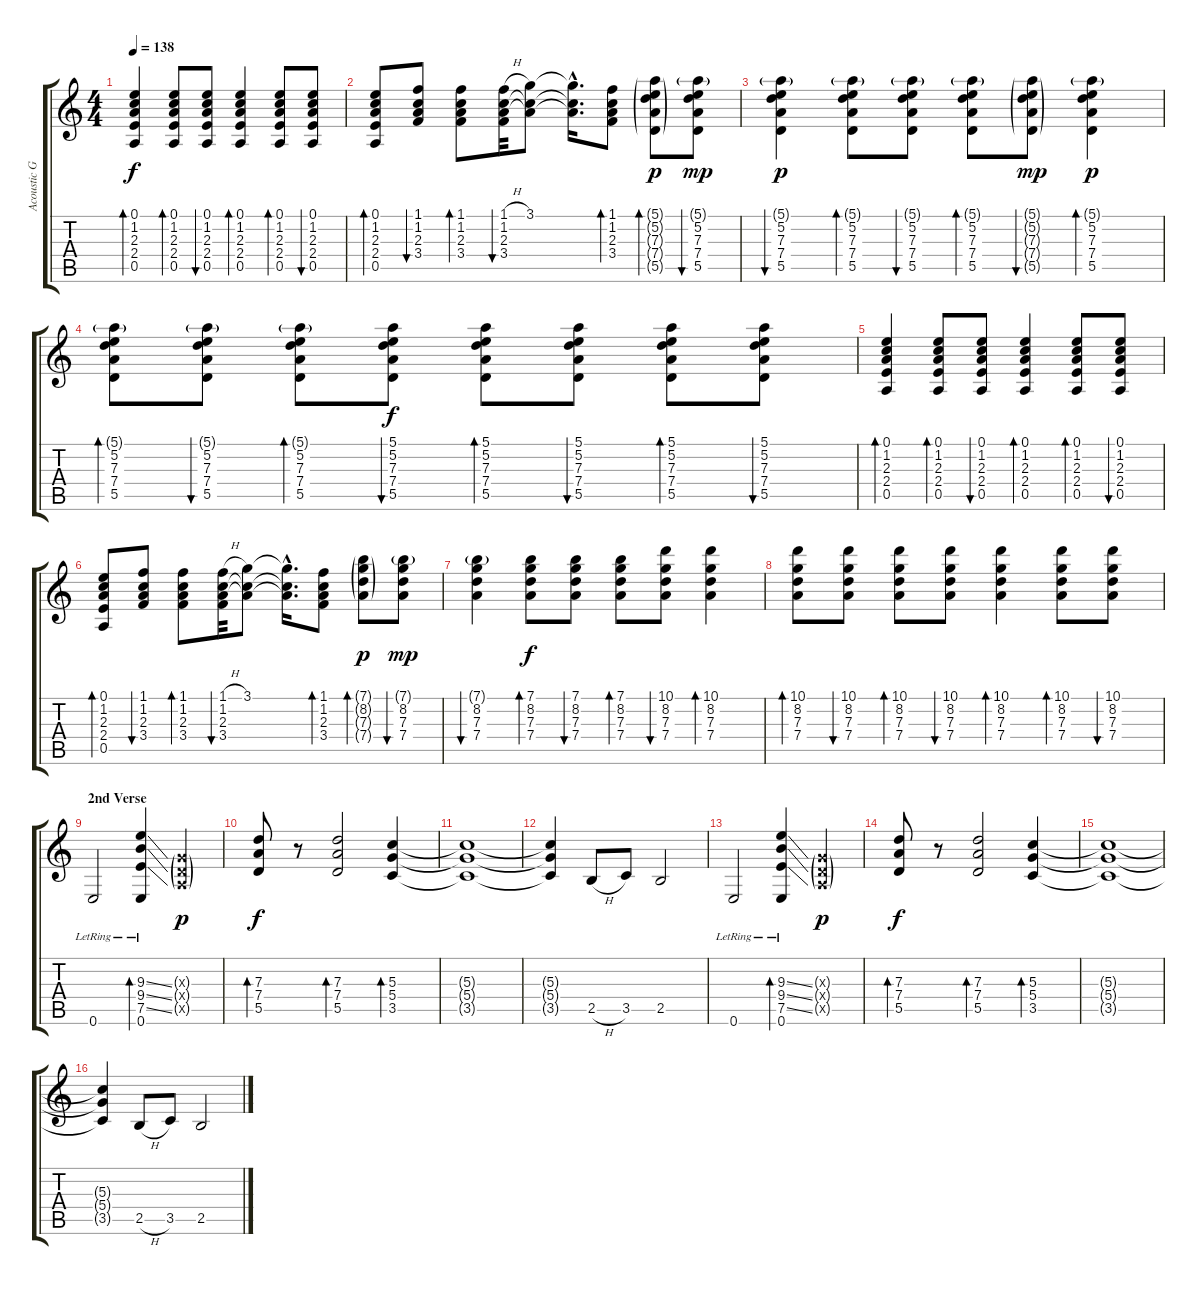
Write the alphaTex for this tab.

\track ("Acoustic Guitar" "Acoustic G") {instrument acousticguitarsteel}
\staff {score tabs}
\tuning (E4 B3 G3 D3 A2 E2) {hide}
\ts (4 4)
\tempo 138
\clef g2
\ks c
(0.1 1.2 2.3 2.4 0.5).4{bd 60 dy f} (0.1 1.2 2.3 2.4 0.5).8{bd 60} (0.1 1.2 2.3 2.4 0.5).8{bu 60} (0.1 1.2 2.3 2.4 0.5).4{bd 60} (0.1 1.2 2.3 2.4 0.5).8{bd 60} (0.1 1.2 2.3 2.4 0.5).8{bu 60} |
(0.1 1.2 2.3 2.4 0.5).8{bd 60} (1.1 1.2 2.3 3.4).8{bu 60} (1.1 1.2 2.3 3.4).8{bd 60} (1.1{h} 1.2 2.3 3.4).32{bu 60} (3.1 1.2{t} 2.3{t}).8 (3.1{hac t} 1.2{hac t} 2.3{hac t}).16{d} (1.1 1.2 2.3 3.4).8{bd 60} (5.1{g} 5.2{g} 7.3{g} 7.4{g} 5.5{g}).8{bd 60 dy p} (5.1{g} 5.2 7.3 7.4 5.5).8{bu 60 dy mp} |
(5.1{g} 5.2 7.3 7.4 5.5).4{bu 60 dy p} (5.1{g} 5.2 7.3 7.4 5.5).8{bd 60} (5.1{g} 5.2 7.3 7.4 5.5).8{bu 60} (5.1{g} 5.2 7.3 7.4 5.5).8{bd 60} (5.1{g} 5.2{g} 7.3{g} 7.4{g} 5.5{g}).8{bu 60 dy mp} (5.1{g} 5.2 7.3 7.4 5.5).4{bd 60 dy p} |
(5.1{g} 5.2 7.3 7.4 5.5).8{bd 60} (5.1{g} 5.2 7.3 7.4 5.5).8{bu 60} (5.1{g} 5.2 7.3 7.4 5.5).8{bd 60} (5.1 5.2 7.3 7.4 5.5).8{bu 60 dy f} (5.1 5.2 7.3 7.4 5.5).8{bd 60} (5.1 5.2 7.3 7.4 5.5).8{bu 60} (5.1 5.2 7.3 7.4 5.5).8{bd 60} (5.1 5.2 7.3 7.4 5.5).8{bu 60} |
(0.1 1.2 2.3 2.4 0.5).4{bd 60} (0.1 1.2 2.3 2.4 0.5).8{bd 60} (0.1 1.2 2.3 2.4 0.5).8{bu 60} (0.1 1.2 2.3 2.4 0.5).4{bd 60} (0.1 1.2 2.3 2.4 0.5).8{bd 60} (0.1 1.2 2.3 2.4 0.5).8{bu 60} |
(0.1 1.2 2.3 2.4 0.5).8{bd 60} (1.1 1.2 2.3 3.4).8{bu 60} (1.1 1.2 2.3 3.4).8{bd 60} (1.1{h} 1.2 2.3 3.4).32{bu 60} (3.1 1.2{t} 2.3{t}).8 (3.1{hac t} 1.2{hac t} 2.3{hac t}).16{d} (1.1 1.2 2.3 3.4).8{bd 60} (7.1{g} 8.2{g} 7.3{g} 7.4{g}).8{bd 60 dy p} (7.1{g} 8.2 7.3 7.4).8{bu 60 dy mp} |
(7.1{g} 8.2 7.3 7.4).4{bu 60} (7.1 8.2 7.3 7.4).8{bd 60 dy f} (7.1 8.2 7.3 7.4).8{bu 60} (7.1 8.2 7.3 7.4).8{bd 60} (10.1 8.2 7.3 7.4).8{bu 60} (10.1 8.2 7.3 7.4).4{bd 60} |
(10.1 8.2 7.3 7.4).8{bd 60} (10.1 8.2 7.3 7.4).8{bu 60} (10.1 8.2 7.3 7.4).8{bd 60} (10.1 8.2 7.3 7.4).8{bu 60} (10.1 8.2 7.3 7.4).4{bd 60} (10.1 8.2 7.3 7.4).8{bd 60} (10.1 8.2 7.3 7.4).8{bu 60} |
\section ("" "2nd Verse")
0.6{lr}.2{volume 14} (9.3{ss} 9.4{ss} 7.5{ss} 0.6{lr}).4{bd 60} (0.3{g x} 0.4{g x} 0.5{g x}).4{dy p} |
(7.3 7.4 5.5).8{bd 60 dy f} r.8 (7.3 7.4 5.5).2{bd 60} (5.3 5.4 3.5).4{bd 60} |
(5.3{t} 5.4{t} 3.5{t}).1 |
(5.3{t} 5.4{t} 3.5{t}).4 2.5{h}.8 3.5.8 2.5.2 |
0.6{lr}.2 (9.3{ss} 9.4{ss} 7.5{ss} 0.6{lr}).4{bd 60} (0.3{g x} 0.4{g x} 0.5{g x}).4{dy p} |
(7.3 7.4 5.5).8{bd 60 dy f} r.8 (7.3 7.4 5.5).2{bd 60} (5.3 5.4 3.5).4{bd 60} |
(5.3{t} 5.4{t} 3.5{t}).1 |
(5.3{t} 5.4{t} 3.5{t}).4 2.5{h}.8 3.5.8 2.5.2
